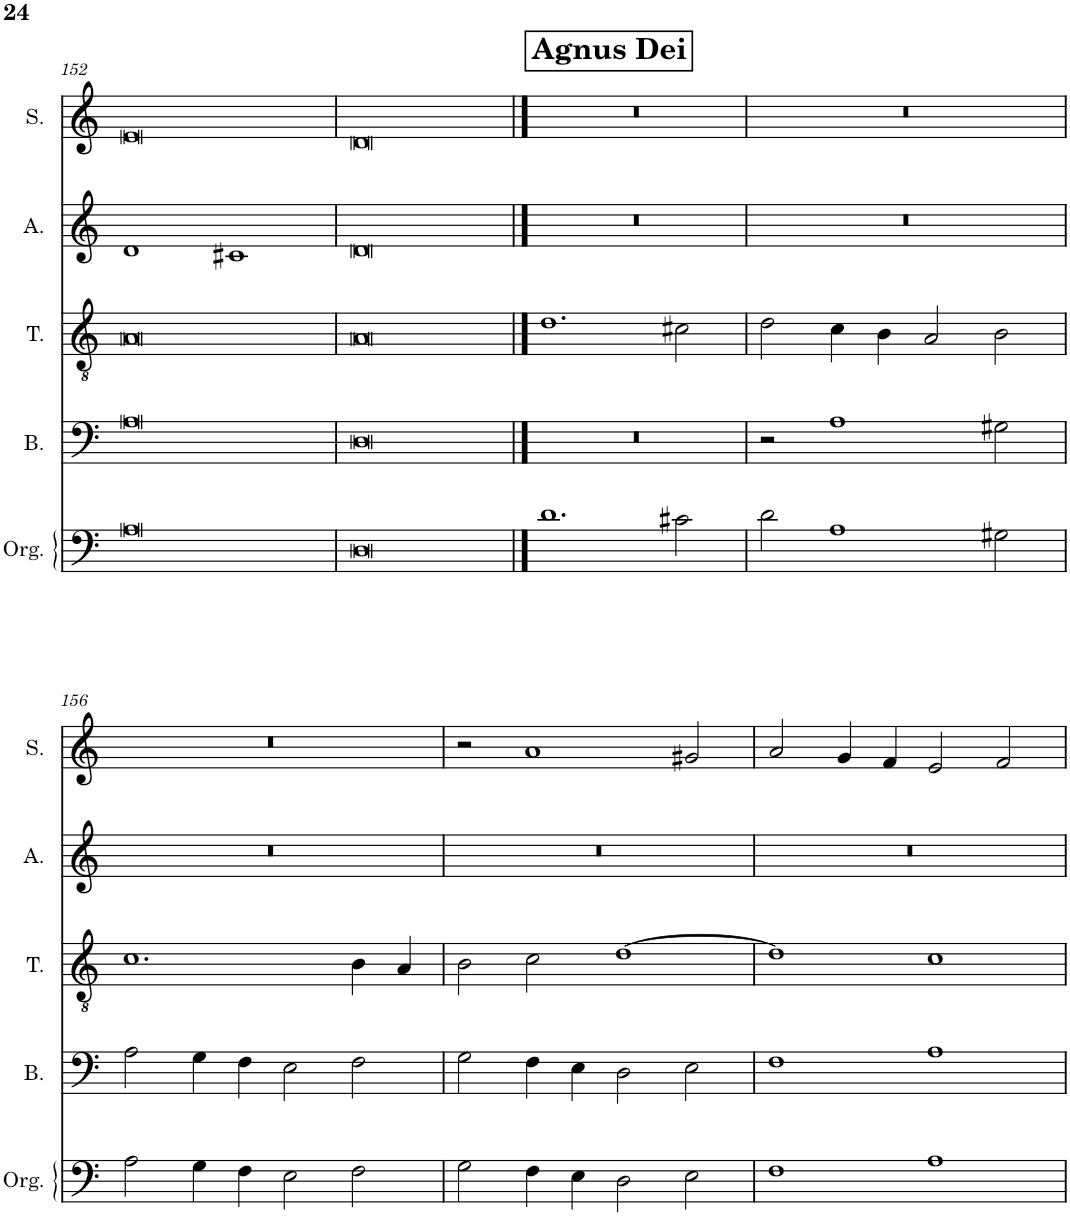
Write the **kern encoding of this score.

**kern	**kern	**kern	**kern	**kern
*part5	*part4	*part3	*part2	*part1
*staff5	*staff4	*staff3	*staff2	*staff1
*I"Orgue	*I"Basse	*I"Tenor	*I"Alto	*I"Soprano
*I'Org.	*I'B.	*I'T.	*I'A.	*I'S.
!!LO:PB:g=z
*clefF4	*clefF4	*clefGv2	*clefG2	*clefG2
*k[]	*k[]	*k[]	*k[]	*k[]
*M4/2	*M4/2	*M4/2	*M4/2	*M4/2
=152	=152	=152	=152	=152
0A	0A	0A	1d	0e
.	.	.	1c#X	.
=153	=153	=153	=153	=153
0D	0D	0A	0d	0d
!!LO:REH:place=s1:a:B:cj:fs=14:t=Agnus Dei
==154	==154	==154	==154	==154
1.d	0r	1.d	0r	0r
2c#X\	.	2c#X\	.	.
=155	=155	=155	=155	=155
2d\	2r	2d\	0r	0r
1A	1A	4c\	.	.
.	.	4B\	.	.
.	.	2A/	.	.
2G#X\	2G#X\	2B\	.	.
!!LO:LB:g=z
=156	=156	=156	=156	=156
2A\	2A\	1.c	0r	0r
4G\	4G\	.	.	.
4F\	4F\	.	.	.
2E\	2E\	.	.	.
2F\	2F\	4B\	.	.
.	.	4A/	.	.
=157	=157	=157	=157	=157
2G\	2G\	2B\	0r	2r
4F\	4F\	2c\	.	1a
4E\	4E\	.	.	.
2D\	2D\	[1d	.	.
2E\	2E\	.	.	2g#X/
=158	=158	=158	=158	=158
1F	1F	1d]	0r	2a/
.	.	.	.	4g/
.	.	.	.	4f/
1A	1A	1c	.	2e/
.	.	.	.	2f/
=	=	=	=	=
*-	*-	*-	*-	*-
